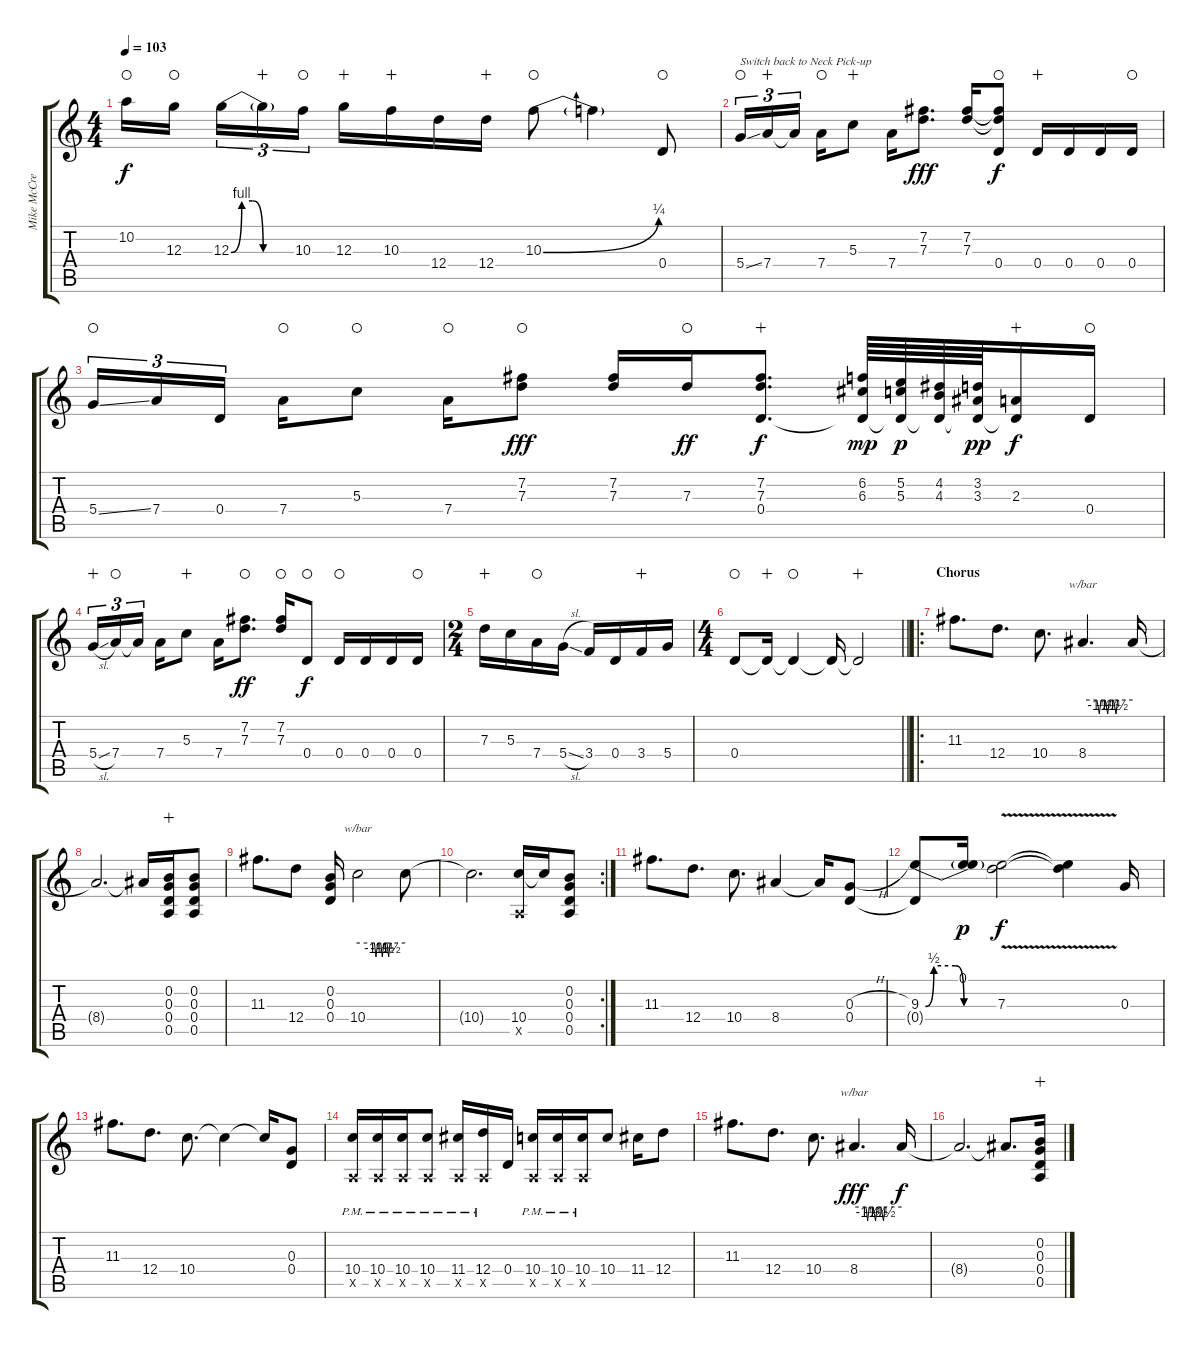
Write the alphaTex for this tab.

\track ("Mike McCready" "Mike McCre") {instrument electricguitarjazz}
\staff {score tabs}
\tuning (E4 B3 G3 D3 A2 E2) {hide}
\ts (4 4)
\tempo 103
\clef g2
\ks c
10.2.16{dy f waho} 12.3.16{waho beam splitsecondary} 12.3{be (custom 0 0 10 4 20 4 30 0 60 0)}.16{tu (3 2)} 12.3{t}.16{tu (3 2) wahc} 10.3.16{tu (3 2) waho} 12.3.16{wahc} 10.3.16{wahc} 12.4.16 12.4.16{wahc} 10.3{be (bend 0 0 60 1)}.8{waho} 10.3{t}.4 0.4.8{waho} |
5.4{ss}.16{tu (3 2) txt "Switch back to Neck Pick-up" volume 13 instrument electricguitarjazz waho} 7.4.16{tu (3 2) wahc} 7.4{t}.16{tu (3 2) beam splitsecondary} 7.4.16{waho} 5.3.8{wahc} 7.4.16 (7.2 7.3).8{d dy fff} (7.2 7.3).16 (7.2{t} 7.3{t} 0.4).8{dy f waho} 0.4.16{wahc} 0.4.16 0.4.16 0.4.16{waho} |
5.4{ss}.16{tu (3 2) waho} 7.4.16{tu (3 2)} 0.4.16{tu (3 2) beam splitsecondary} 7.4.16{waho} 5.3.8{waho} 7.4.16{waho} (7.2 7.3).8{dy fff waho} (7.2 7.3).16 7.3.16{dy ff waho} (7.2 7.3 0.4).8{d dy f wahc} (6.2 6.3 0.4{t}).64{dy mp} (5.2 5.3 0.4{t}).64{dy p} (4.2 4.3 0.4{t}).64 (3.2 3.3 0.4{t}).64{dy pp} (2.3 0.4{t}).16{dy f wahc} 0.4.16{waho} |
5.4{sl}.16{tu (3 2) wahc} 7.4.16{tu (3 2) waho} 7.4{t}.16{tu (3 2) beam splitsecondary} 7.4.16 5.3.8{wahc} 7.4.16 (7.2 7.3).8{d dy ff waho} (7.2 7.3).16{waho} 0.4.8{dy f waho} 0.4.16{waho} 0.4.16 0.4.16 0.4.16{waho} |
\ts (2 4)
7.3.16{wahc} 5.3.16 7.4.16{waho} 5.4{sl}.16 3.4.16 0.4.16 3.4.16{wahc} 5.4.16 |
\ts (4 4)
\barLineRight lightlight
0.4.8{waho} 0.4{t}.16{wahc} 0.4{t}.4{waho} 0.4{t}.16 0.4{t}.2{wahc} |
\ro
\section ("" "Chorus")
11.3.8{d volume 11 instrument electricguitarjazz} 12.4.8{d} 10.4.8{d} 8.4.4{d tbe (custom default 0 0 17 0 20 -6 22 0 27 0 30 -6 32 0 37 0 40 -6 42 0 60 0)} 8.4{t}.16 |
8.4{t}.2{d} 8.4{t}.16 (0.2 0.3 0.4 0.5).16{wahc} (0.2 0.3 0.4 0.5).8 |
11.3.8{d} 12.4.8 (0.2 0.3 0.4).16 10.4.2{tbe (custom default 0 0 21 0 23 -6 25 0 29 0 31 -6 33 0 37 0 39 -6 41 0 60 0)} 10.4{t}.8 |
\rc 2
10.4{t}.2{d} (10.4 0.5{x}).16 10.4{t}.16 (0.2 0.3 0.4 0.5).8 |
11.3.8{d} 12.4.8{d} 10.4.8{d} 8.4.4 8.4{t}.16 (0.3{h} 0.4).8 |
(9.3{be (custom 0 0 7 2 25 2 32 0 60 0)} 0.4{t}).8 (0.1 9.3{t}).16{dy p} (0.1{t} 7.3{v}).2{dy f} (0.1{t} 7.3{t}).4 0.3.16 |
11.3.8{d} 12.4.8{d} 10.4.8{d} 10.4{t}.4 10.4{t}.16 (0.3 0.4).8 |
(10.4{pm} 0.5{x}).16 (10.4{pm} 0.5{x}).16 (10.4{pm} 0.5{x}).16 (10.4{pm} 0.5{x}).8 (11.4{pm} 0.5{x}).16 (12.4{pm} 0.5{x}).16 0.4.16 (10.4{pm} 0.5{x}).16 (10.4{pm} 0.5{x}).16 (10.4{pm} 0.5{x}).16 10.4.8 11.4.16 12.4.8 |
11.3.8{d} 12.4.8{d} 10.4.8{d} 8.4.4{d tbe (custom default 0 0 15 0 17 -6 19 0 24 0 27 -6 29 0 34 0 37 -6 39 0 60 0) dy fff} 8.4{t}.16{dy f} |
8.4{t}.2{d} 8.4{t}.8{d} (0.2 0.3 0.4 0.5).16{wahc}
